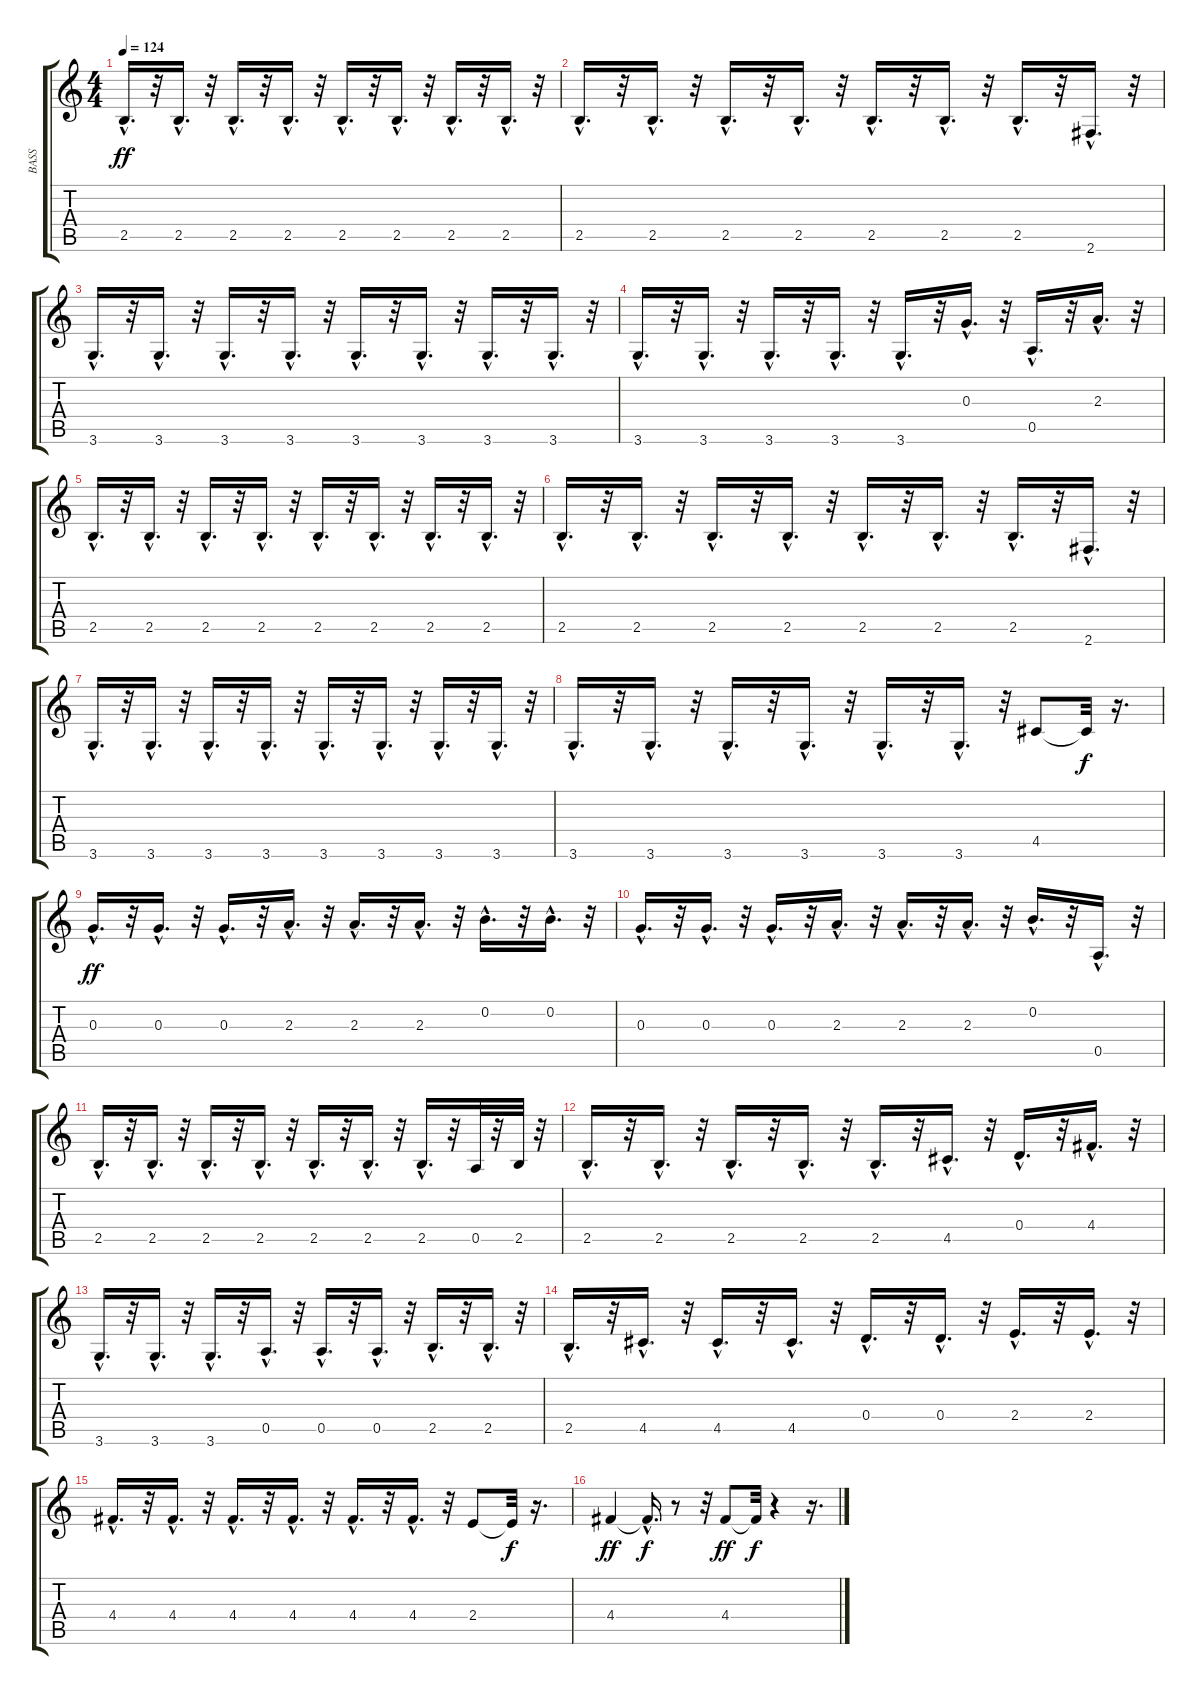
\track ("BASS" "BASS") {instrument electricbasspick}
\staff {score tabs}
\tuning (E4 B3 G3 D3 A2 E2) {hide}
\ts (4 4)
\tempo 124
\clef g2
\ks c
2.5{hac}.16{d dy ff} r.32 2.5{hac}.16{d} r.32 2.5{hac}.16{d} r.32 2.5{hac}.16{d} r.32 2.5{hac}.16{d} r.32 2.5{hac}.16{d} r.32 2.5{hac}.16{d} r.32 2.5{hac}.16{d} r.32 |
2.5{hac}.16{d} r.32 2.5{hac}.16{d} r.32 2.5{hac}.16{d} r.32 2.5{hac}.16{d} r.32 2.5{hac}.16{d} r.32 2.5{hac}.16{d} r.32 2.5{hac}.16{d} r.32 2.6{hac}.16{d} r.32 |
3.6{hac}.16{d} r.32 3.6{hac}.16{d} r.32 3.6{hac}.16{d} r.32 3.6{hac}.16{d} r.32 3.6{hac}.16{d} r.32 3.6{hac}.16{d} r.32 3.6{hac}.16{d} r.32 3.6{hac}.16{d} r.32 |
3.6{hac}.16{d} r.32 3.6{hac}.16{d} r.32 3.6{hac}.16{d} r.32 3.6{hac}.16{d} r.32 3.6{hac}.16{d} r.32 0.3{hac}.16{d} r.32 0.5{hac}.16{d} r.32 2.3{hac}.16{d} r.32 |
2.5{hac}.16{d} r.32 2.5{hac}.16{d} r.32 2.5{hac}.16{d} r.32 2.5{hac}.16{d} r.32 2.5{hac}.16{d} r.32 2.5{hac}.16{d} r.32 2.5{hac}.16{d} r.32 2.5{hac}.16{d} r.32 |
2.5{hac}.16{d} r.32 2.5{hac}.16{d} r.32 2.5{hac}.16{d} r.32 2.5{hac}.16{d} r.32 2.5{hac}.16{d} r.32 2.5{hac}.16{d} r.32 2.5{hac}.16{d} r.32 2.6{hac}.16{d} r.32 |
3.6{hac}.16{d} r.32 3.6{hac}.16{d} r.32 3.6{hac}.16{d} r.32 3.6{hac}.16{d} r.32 3.6{hac}.16{d} r.32 3.6{hac}.16{d} r.32 3.6{hac}.16{d} r.32 3.6{hac}.16{d} r.32 |
3.6{hac}.16{d} r.32 3.6{hac}.16{d} r.32 3.6{hac}.16{d} r.32 3.6{hac}.16{d} r.32 3.6{hac}.16{d} r.32 3.6{hac}.16{d} r.32 4.5.8 4.5{t}.32{dy f} r.16{d} |
0.3{hac}.16{d dy ff} r.32 0.3{hac}.16{d} r.32 0.3{hac}.16{d} r.32 2.3{hac}.16{d} r.32 2.3{hac}.16{d} r.32 2.3{hac}.16{d} r.32 0.2{hac}.16{d} r.32 0.2{hac}.16{d} r.32 |
0.3{hac}.16{d} r.32 0.3{hac}.16{d} r.32 0.3{hac}.16{d} r.32 2.3{hac}.16{d} r.32 2.3{hac}.16{d} r.32 2.3{hac}.16{d} r.32 0.2{hac}.16{d} r.32 0.5{hac}.16{d} r.32 |
2.5{hac}.16{d} r.32 2.5{hac}.16{d} r.32 2.5{hac}.16{d} r.32 2.5{hac}.16{d} r.32 2.5{hac}.16{d} r.32 2.5{hac}.16{d} r.32 2.5{hac}.16{d} r.32 0.5.32 r.32 2.5.32 r.32 |
2.5{hac}.16{d} r.32 2.5{hac}.16{d} r.32 2.5{hac}.16{d} r.32 2.5{hac}.16{d} r.32 2.5{hac}.16{d} r.32 4.5{hac}.16{d} r.32 0.4{hac}.16{d} r.32 4.4{hac}.16{d} r.32 |
3.6{hac}.16{d} r.32 3.6{hac}.16{d} r.32 3.6{hac}.16{d} r.32 0.5{hac}.16{d} r.32 0.5{hac}.16{d} r.32 0.5{hac}.16{d} r.32 2.5{hac}.16{d} r.32 2.5{hac}.16{d} r.32 |
2.5{hac}.16{d} r.32 4.5{hac}.16{d} r.32 4.5{hac}.16{d} r.32 4.5{hac}.16{d} r.32 0.4{hac}.16{d} r.32 0.4{hac}.16{d} r.32 2.4{hac}.16{d} r.32 2.4{hac}.16{d} r.32 |
4.4{hac}.16{d} r.32 4.4{hac}.16{d} r.32 4.4{hac}.16{d} r.32 4.4{hac}.16{d} r.32 4.4{hac}.16{d} r.32 4.4{hac}.16{d} r.32 2.4.8 2.4{t}.32{dy f} r.16{d} |
4.4.4{dy ff} 4.4{hac t}.16{d dy f} r.8 r.32 4.4.8{dy ff} 4.4{t}.32{dy f} r.4 r.16{d}
